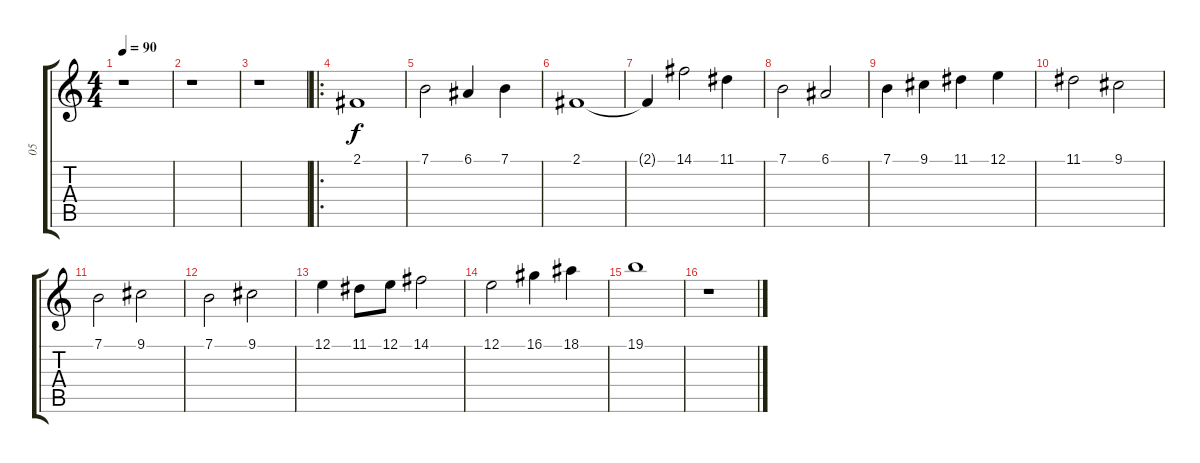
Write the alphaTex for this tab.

\track ("05" "05") {instrument stringensemble1}
\staff {score tabs}
\tuning (E4 B3 G3 D3 A2 E2) {hide}
\ts (4 4)
\tempo 90
\clef g2
\ks c
r.1{dy f instrument stringensemble1} |
r.1 |
r.1 |
\ro
2.1.1 |
7.1.2 6.1.4 7.1.4 |
2.1.1 |
2.1{t}.4 14.1.2 11.1.4 |
7.1.2 6.1.2 |
7.1.4 9.1.4 11.1.4 12.1.4 |
11.1.2 9.1.2 |
7.1.2 9.1.2 |
7.1.2 9.1.2 |
12.1.4 11.1.8 12.1.8 14.1.2 |
12.1.2 16.1.4 18.1.4 |
19.1.1 |
r.1
